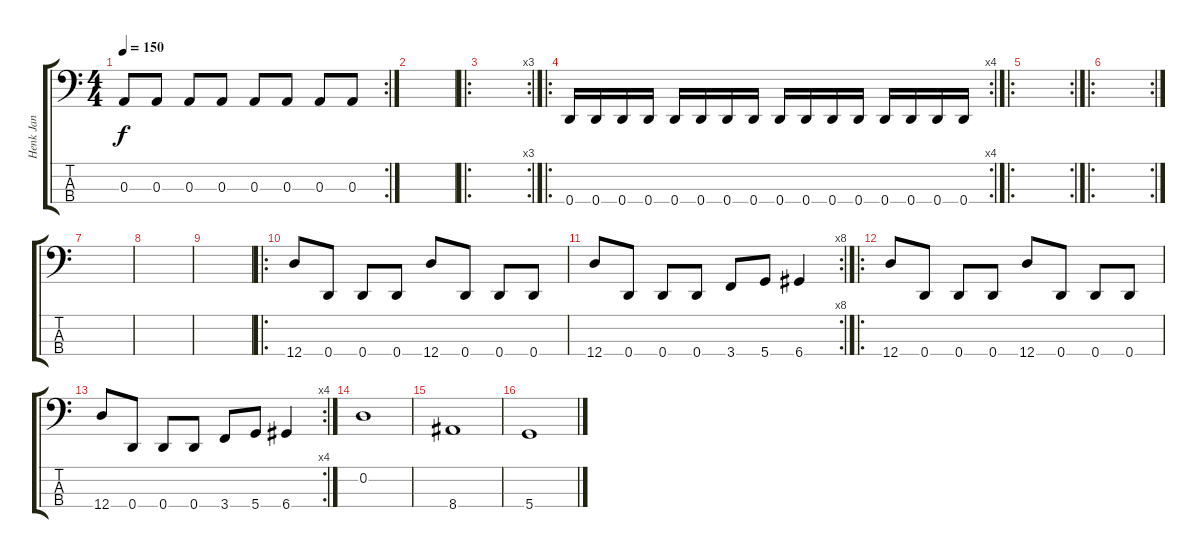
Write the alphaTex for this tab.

\track ("Henk Jan" "Henk Jan") {instrument electricbassfinger}
\staff {score tabs}
\tuning (G2 D2 A1 D1) {hide}
\rc 2
\ts (4 4)
\tempo 150
\clef f4
\ks c
0.3.8{dy f} 0.3.8 0.3.8 0.3.8 0.3.8 0.3.8 0.3.8 0.3.8 |
|
\ro
\rc 3
|
\ro
\rc 4
0.4.16 0.4.16 0.4.16 0.4.16 0.4.16 0.4.16 0.4.16 0.4.16 0.4.16 0.4.16 0.4.16 0.4.16 0.4.16 0.4.16 0.4.16 0.4.16 |
\ro
\rc 2
|
\ro
\rc 2
|
|
|
|
\ro
12.4.8 0.4.8 0.4.8 0.4.8 12.4.8 0.4.8 0.4.8 0.4.8 |
\rc 8
12.4.8 0.4.8 0.4.8 0.4.8 3.4.8 5.4.8 6.4.4 |
\ro
12.4.8 0.4.8 0.4.8 0.4.8 12.4.8 0.4.8 0.4.8 0.4.8 |
\rc 4
12.4.8 0.4.8 0.4.8 0.4.8 3.4.8 5.4.8 6.4.4 |
0.2.1 |
8.4.1 |
5.4.1
